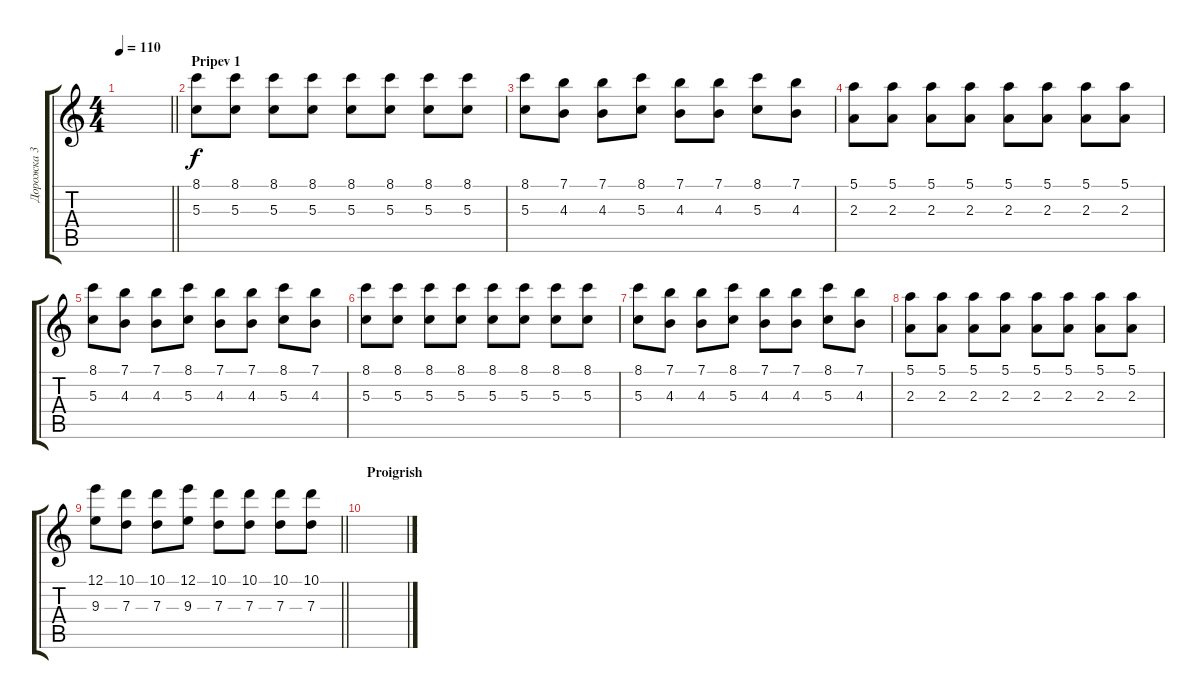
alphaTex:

\track ("Дорожка 3" "Дорожка 3") {instrument acousticguitarsteel}
\staff {score tabs}
\tuning (E4 B3 G3 D3 A2 E2) {hide}
\ts (4 4)
\tempo 110
\clef g2
\barLineRight lightlight
\ks c
|
\section ("" "Pripev 1")
(8.1 5.3).8 (8.1 5.3).8 (8.1 5.3).8 (8.1 5.3).8 (8.1 5.3).8 (8.1 5.3).8 (8.1 5.3).8 (8.1 5.3).8 |
(8.1 5.3).8 (7.1 4.3).8 (7.1 4.3).8 (8.1 5.3).8 (7.1 4.3).8 (7.1 4.3).8 (8.1 5.3).8 (7.1 4.3).8 |
(5.1 2.3).8 (5.1 2.3).8 (5.1 2.3).8 (5.1 2.3).8 (5.1 2.3).8 (5.1 2.3).8 (5.1 2.3).8 (5.1 2.3).8 |
(8.1 5.3).8 (7.1 4.3).8 (7.1 4.3).8 (8.1 5.3).8 (7.1 4.3).8 (7.1 4.3).8 (8.1 5.3).8 (7.1 4.3).8 |
(8.1 5.3).8 (8.1 5.3).8 (8.1 5.3).8 (8.1 5.3).8 (8.1 5.3).8 (8.1 5.3).8 (8.1 5.3).8 (8.1 5.3).8 |
(8.1 5.3).8 (7.1 4.3).8 (7.1 4.3).8 (8.1 5.3).8 (7.1 4.3).8 (7.1 4.3).8 (8.1 5.3).8 (7.1 4.3).8 |
(5.1 2.3).8 (5.1 2.3).8 (5.1 2.3).8 (5.1 2.3).8 (5.1 2.3).8 (5.1 2.3).8 (5.1 2.3).8 (5.1 2.3).8 |
\barLineRight lightlight
(12.1 9.3).8 (10.1 7.3).8 (10.1 7.3).8 (12.1 9.3).8 (10.1 7.3).8 (10.1 7.3).8 (10.1 7.3).8 (10.1 7.3).8 |
\section ("" "Proigrish")
